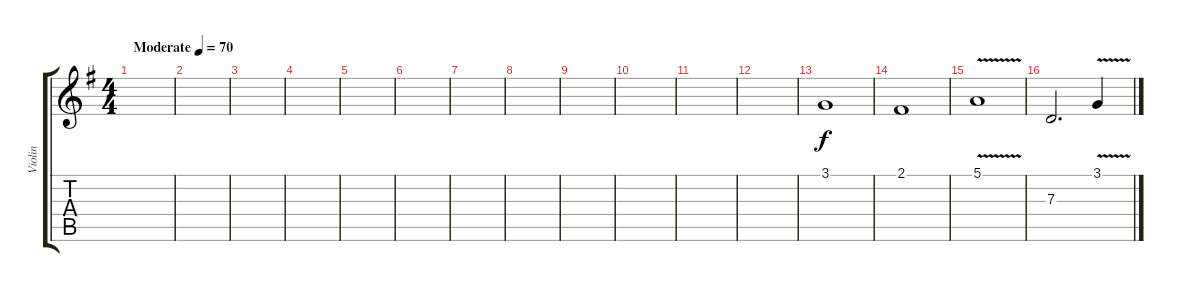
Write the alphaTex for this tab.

\track ("Violin" "Violin") {instrument violin}
\staff {score tabs}
\tuning (E4 B3 G3 D3 A2 E2) {hide}
\ts (4 4)
\tempo (70 "Moderate")
\clef g2
\ks eminor
|
|
|
|
|
|
|
|
|
|
|
|
3.1.1 |
2.1.1 |
5.1{v}.1 |
7.3.2{d} 3.1{v}.4
